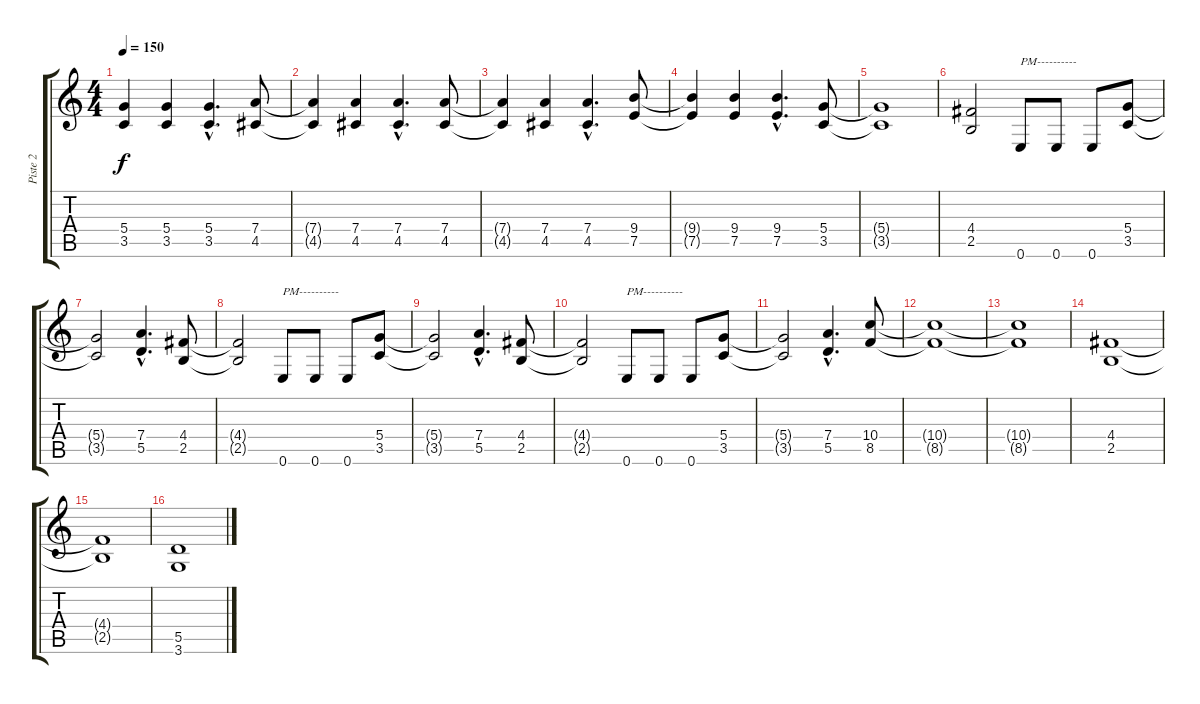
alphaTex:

\track ("Piste 2" "Piste 2") {instrument overdrivenguitar}
\staff {score tabs}
\tuning (E4 B3 G3 D3 A2 E2) {hide}
\ts (4 4)
\tempo 150
\clef g2
\ks c
(5.4{t} 3.5{t}).4{dy f} (5.4 3.5).4 (5.4{hac} 3.5{hac}).4{d} (7.4 4.5).8 |
(7.4{t} 4.5{t}).4 (7.4 4.5).4 (7.4{hac} 4.5{hac}).4{d} (7.4 4.5).8 |
(7.4{t} 4.5{t}).4 (7.4 4.5).4 (7.4{hac} 4.5{hac}).4{d} (9.4 7.5).8 |
(9.4{t} 7.5{t}).4 (9.4 7.5).4 (9.4{hac} 7.5{hac}).4{d} (5.4 3.5).8 |
(5.4{t} 3.5{t}).1 |
(4.4 2.5).2 0.6.8{txt "PM----------"} 0.6.8 0.6.8 (5.4 3.5).8 |
(5.4{t} 3.5{t}).2 (7.4{hac} 5.5{hac}).4{d} (4.4 2.5).8 |
(4.4{t} 2.5{t}).2 0.6.8{txt "PM----------"} 0.6.8 0.6.8 (5.4 3.5).8 |
(5.4{t} 3.5{t}).2 (7.4{hac} 5.5{hac}).4{d} (4.4 2.5).8 |
(4.4{t} 2.5{t}).2 0.6.8{txt "PM----------"} 0.6.8 0.6.8 (5.4 3.5).8 |
(5.4{t} 3.5{t}).2 (7.4{hac} 5.5{hac}).4{d} (10.4 8.5).8 |
(10.4{t} 8.5{t}).1 |
(10.4{t} 8.5{t}).1 |
(4.4 2.5).1 |
(4.4{t} 2.5{t}).1 |
(5.5 3.6).1
